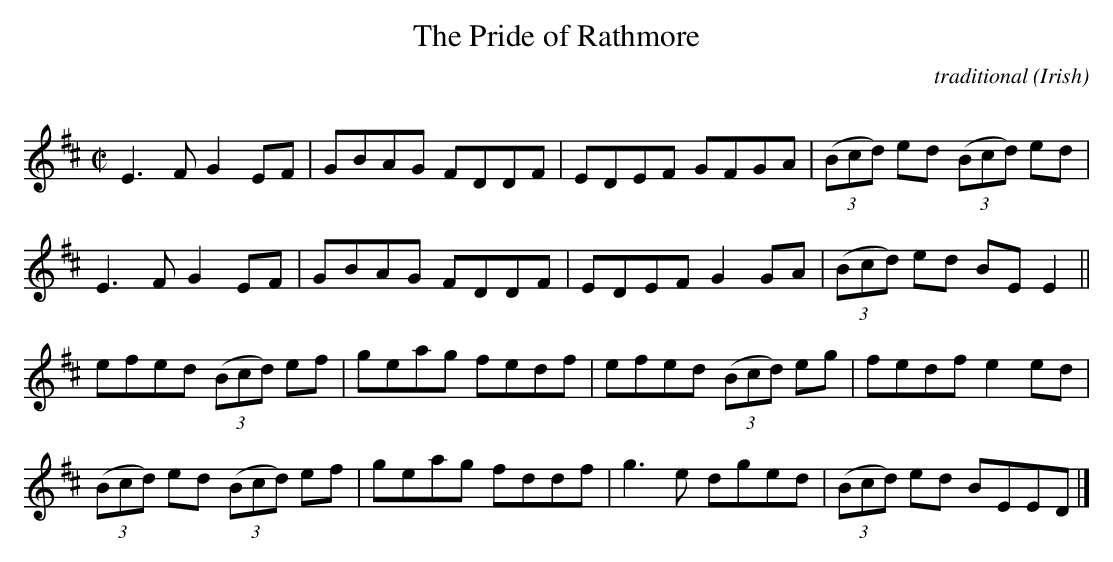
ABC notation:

X:1
T:The Pride of Rathmore
C:traditional
O:Irish
Q:333
L:1/8
M:C|
K:Edor
E3 F G2EF|GBAG FDDF|EDEF GFGA|(3(Bcd) ed (3(Bcd) ed|
E3 F G2EF|GBAG FDDF|EDEF G2 GA|(3(Bcd) ed BE E2||
efed (3(Bcd) ef|geag fedf|efed (3(Bcd) eg|fedf e2 ed|
(3(Bcd) ed (3(Bcd) ef| geag fddf|g3 e dged|(3(Bcd) ed BEED|]
